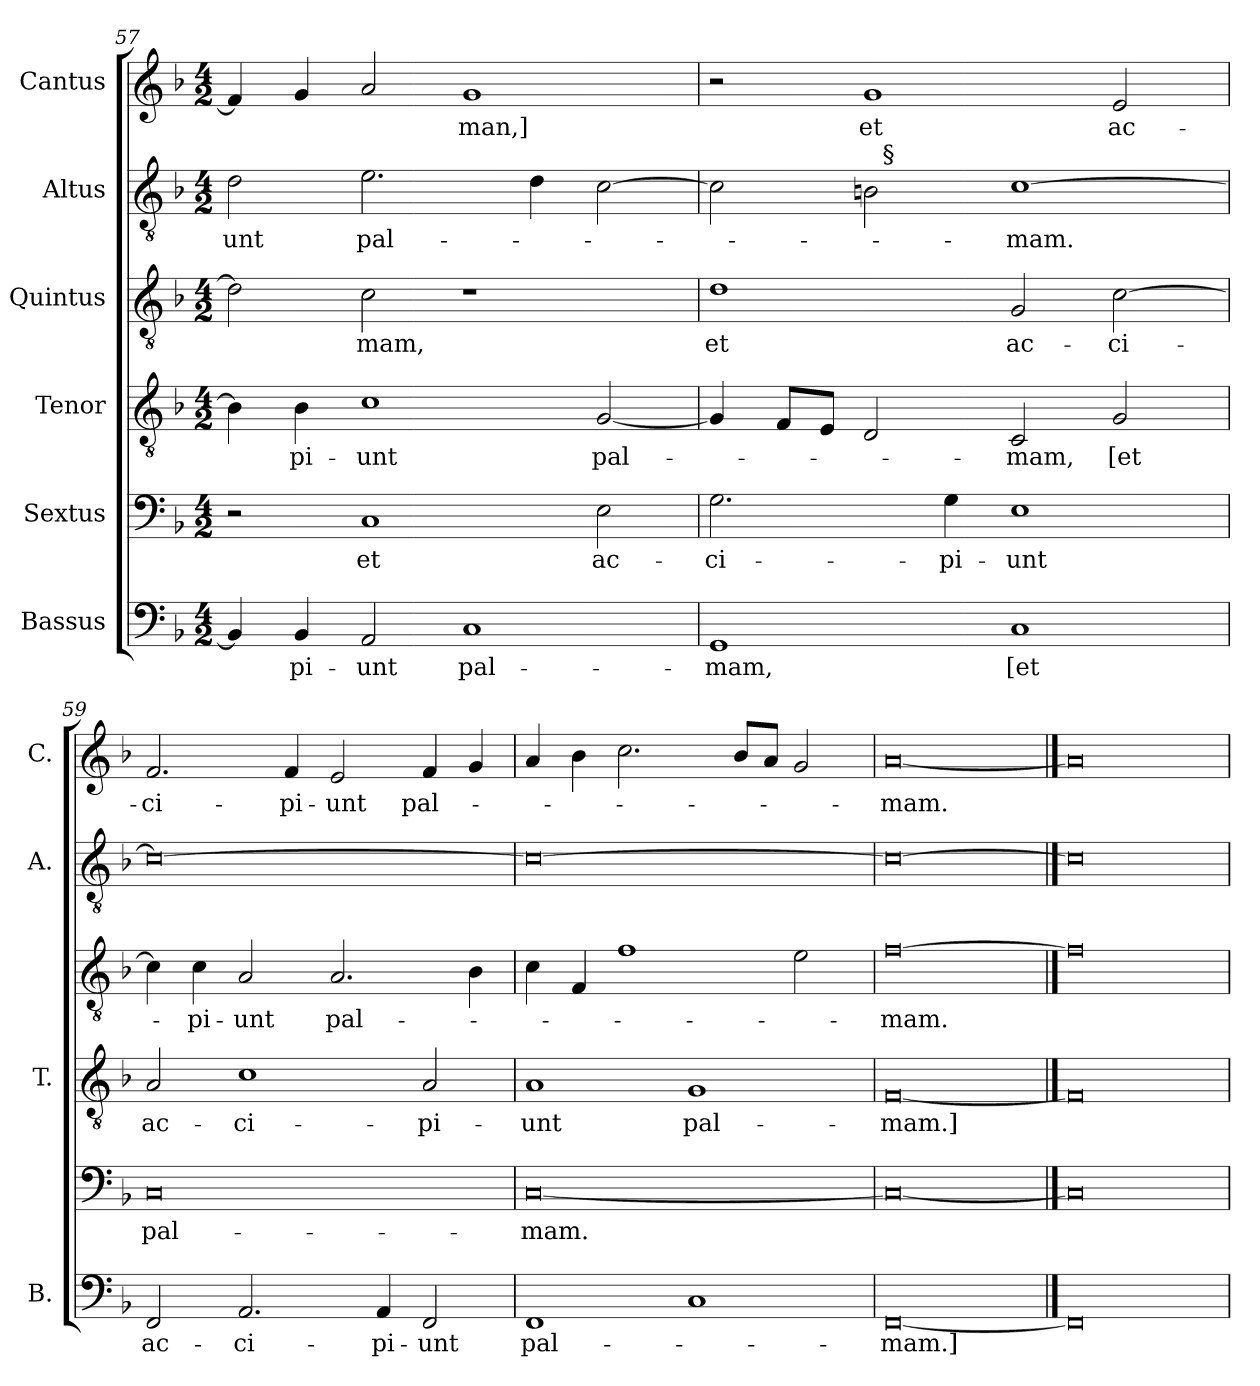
**kern	**text	**kern	**text	**kern	**text	**kern	**text	**kern	**text	**kern	**text
*part6	*part6	*part5	*part5	*part4	*part4	*part3	*part3	*part2	*part2	*part1	*part1
*staff6	*staff6	*staff5	*staff5	*staff4	*staff4	*staff3	*staff3	*staff2	*staff2	*staff1	*staff1
*I"Bassus	*	*I"Sextus	*	*I"Tenor	*	*I"Quintus	*	*I"Altus	*	*I"Cantus	*
*I'B.	*	*	*	*I'T.	*	*	*	*I'A.	*	*I'C.	*
*clefF4	*	*clefF4	*	*clefGv2	*	*clefGv2	*	*clefGv2	*	*clefG2	*
*	*	*	*	*ITrd7c12	*	*ITrd7c12	*	*ITrd7c12	*	*	*
*k[b-]	*	*k[b-]	*	*k[b-]	*	*k[b-]	*	*k[b-]	*	*k[b-]	*
*F:	*	*F:	*	*F:	*	*F:	*	*F:	*	*F:	*
*M4/2	*	*M4/2	*	*M4/2	*	*M4/2	*	*M4/2	*	*M4/2	*
=57	=57	=57	=57	=57	=57	=57	=57	=57	=57	=57	=57
!	!	!	!	!	!	!	!	!	!LO:LY:b	!	!
4BB-/]	.	2r	.	4BB-\]	.	2D\]	.	2D\	-unt	4f/]	.
!	!LO:LY:b	!	!	!	!LO:LY:b	!	!	!	!	!	!
4BB-/	-pi-	.	.	4BB-\	-pi-	.	.	.	.	4g/	.
!	!LO:LY:b	!	!LO:LY:b	!	!LO:LY:b	!	!LO:LY:b	!	!LO:LY:b	!	!
2AA/	-unt	1C	et	1C	-unt	2C\	-mam,	2.E\	pal-	2a/	.
!	!LO:LY:b	!	!	!	!	!	!	!	!	!	!LO:LY:b
1C	pal-	.	.	.	.	1r	.	.	.	1g	-man,]
.	.	.	.	.	.	.	.	4D\	.	.	.
!	!	!	!LO:LY:b	!	!LO:LY:b	!	!	!	!	!	!
.	.	2E\	ac-	[<2GG/	pal-	.	.	[>2C\	.	.	.
!!LO:PB:g=z
=58	=58	=58	=58	=58	=58	=58	=58	=58	=58	=58	=58
!	!LO:LY:b	!	!LO:LY:b	!	!	!	!LO:LY:b	!	!	!	!
*	*	*	*	*	*	*	*	*^	*	*	*
1GG	-mam,	2.G\	-ci-	4GG/]	.	1D	et	2C\]	2ryy	.	2r	.
.	.	.	.	8FF/L	.	.	.	.	.	.	.	.
.	.	.	.	8EE/J	.	.	.	.	.	.	.	.
!	!	!	!	!	!	!	!	!	!	!	!	!LO:LY:b
.	.	.	.	2DD/	.	.	.	2BBn\	32ryy	.	1g	et
!	!	!	!	!	!	!	!	!	!LO:TX:a:t=§	!	!	!
.	.	.	.	.	.	.	.	.	1ryy	.	.	.
!	!	!	!LO:LY:b	!	!	!	!	!	!	!	!	!
.	.	4G\	-pi-	.	.	.	.	.	.	.	.	.
!	!LO:LY:b	!	!LO:LY:b	!	!LO:LY:b	!	!LO:LY:b	!	!	!LO:LY:b	!	!
1C	[et	1E	-unt	2CC/	-mam,	2GG/	ac-	[>1C	.	-mam.	.	.
!	!	!	!	!	!LO:LY:b	!	!LO:LY:b	!	!	!	!	!LO:LY:b
.	.	.	.	2GG/	[et	[>2C\	-ci-	.	.	.	2e/	ac-
.	.	.	.	.	.	.	.	.	4...ryy	.	.	.
=59	=59	=59	=59	=59	=59	=59	=59	=59	=59	=59	=59	=59
!	!LO:LY:b	!	!LO:LY:b	!	!LO:LY:b	!	!	!	!	!	!	!LO:LY:b
*	*	*	*	*	*	*	*	*v	*v	*	*	*
2FF/	ac-	0C	pal-	2AA/	ac-	4C\]	.	0C_	.	2.f/	-ci-
!	!	!	!	!	!	!	!LO:LY:b	!	!	!	!
.	.	.	.	.	.	4C\	-pi-	.	.	.	.
!	!LO:LY:b	!	!	!	!LO:LY:b	!	!LO:LY:b	!	!	!	!
2.AA/	-ci-	.	.	1C	-ci-	2AA/	-unt	.	.	.	.
!	!	!	!	!	!	!	!	!	!	!	!LO:LY:b
.	.	.	.	.	.	.	.	.	.	4f/	-pi-
!	!	!	!	!	!	!	!LO:LY:b	!	!	!	!LO:LY:b
.	.	.	.	.	.	2.AA/	pal-	.	.	2e/	-unt
!	!LO:LY:b	!	!	!	!	!	!	!	!	!	!
4AA/	-pi-	.	.	.	.	.	.	.	.	.	.
!	!LO:LY:b	!	!	!	!LO:LY:b	!	!	!	!	!	!LO:LY:b
2FF/	-unt	.	.	2AA/	-pi-	.	.	.	.	4f/	pal-
.	.	.	.	.	.	4BB-\	.	.	.	4g/	.
=60	=60	=60	=60	=60	=60	=60	=60	=60	=60	=60	=60
!	!LO:LY:b	!	!LO:LY:b	!	!LO:LY:b	!	!	!	!	!	!
1FF	pal-	[<0C	-mam.	1AA	-unt	4C\	.	0C_	.	4a/	.
.	.	.	.	.	.	4FF/	.	.	.	4b-\	.
.	.	.	.	.	.	1F	.	.	.	2.cc\	.
!	!	!	!	!	!LO:LY:b	!	!	!	!	!	!
1C	.	.	.	1GG	pal-	.	.	.	.	.	.
.	.	.	.	.	.	.	.	.	.	8b-/L	.
.	.	.	.	.	.	.	.	.	.	8a/J	.
.	.	.	.	.	.	2E\	.	.	.	2g/	.
=61	=61	=61	=61	=61	=61	=61	=61	=61	=61	=61	=61
!	!LO:LY:b	!	!	!	!LO:LY:b	!	!LO:LY:b	!	!	!	!LO:LY:b
[0FF	-mam.]	0C_	.	[0FF	-mam.]	[0F	-mam.	0C_	.	[0a	-mam.
==62	==62	==62	==62	==62	==62	==62	==62	==62	==62	==62	==62
0FF]	.	0C]	.	0FF]	.	0F]	.	0C]	.	0a]	.
=	=	=	=	=	=	=	=	=	=	=	=
*-	*-	*-	*-	*-	*-	*-	*-	*-	*-	*-	*-
